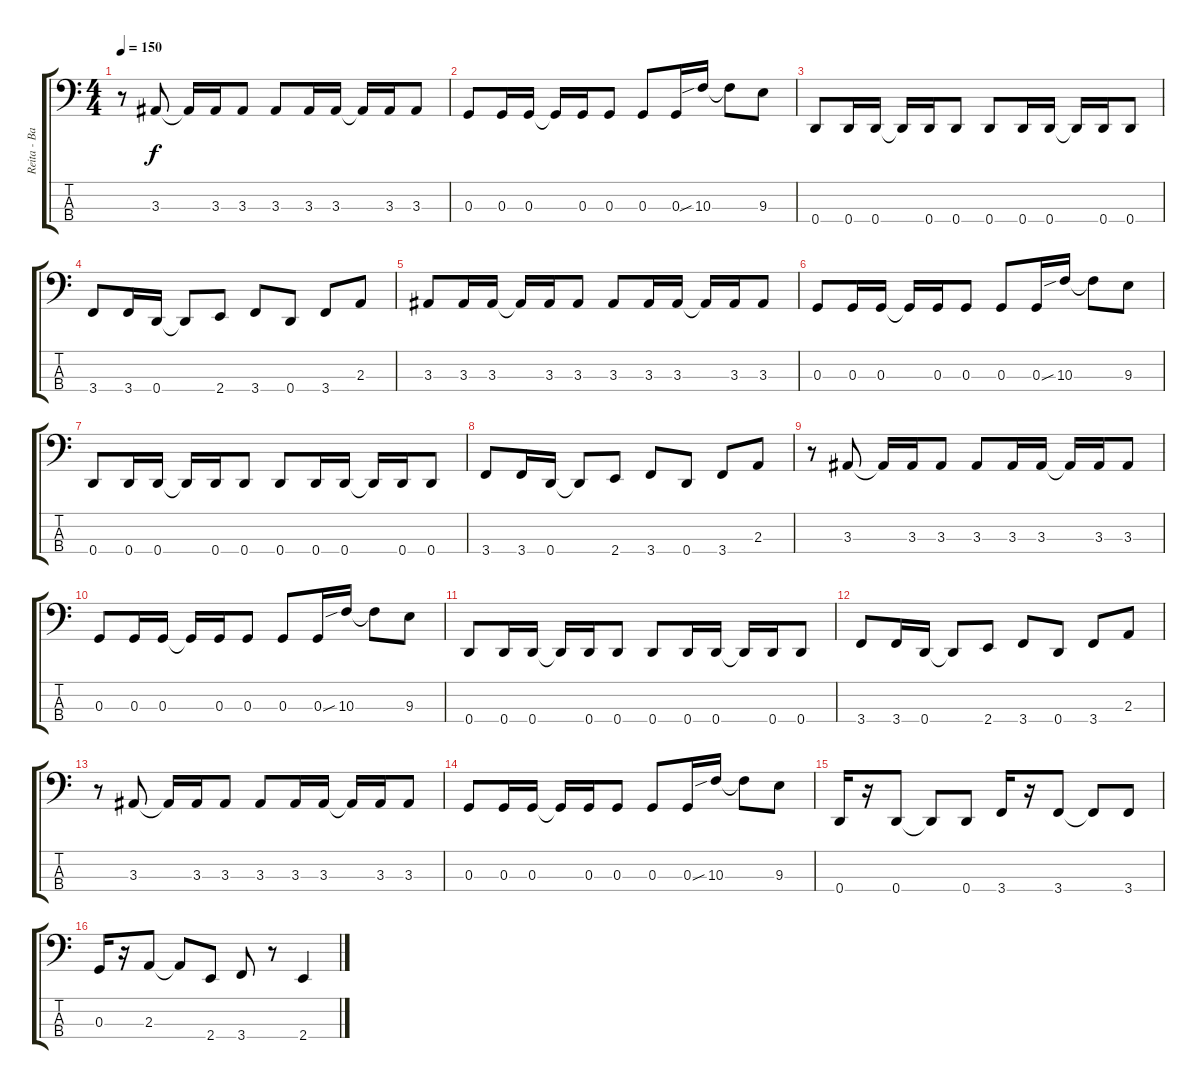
\track ("Reita - Bass" "Reita - Ba") {instrument electricbasspick}
\staff {score tabs}
\tuning (F2 C2 G1 D1) {hide}
\ts (4 4)
\section ("" "")
\tempo 150
\clef f4
\ks c
r.8{dy f} 3.3.8 3.3{t}.16 3.3.16 3.3.8 3.3.8 3.3.16 3.3.16 3.3{t}.16 3.3.16 3.3.8 |
0.3.8 0.3.16 0.3.16 0.3{t}.16 0.3.16 0.3.8 0.3.8 0.3.16 10.3{sib}.16 10.3{t}.8 9.3.8 |
0.4.8 0.4.16 0.4.16 0.4{t}.16 0.4.16 0.4.8 0.4.8 0.4.16 0.4.16 0.4{t}.16 0.4.16 0.4.8 |
3.4.8 3.4.16 0.4.16 0.4{t}.8 2.4.8 3.4.8 0.4.8 3.4.8 2.3.8 |
3.3.8 3.3.16 3.3.16 3.3{t}.16 3.3.16 3.3.8 3.3.8 3.3.16 3.3.16 3.3{t}.16 3.3.16 3.3.8 |
0.3.8 0.3.16 0.3.16 0.3{t}.16 0.3.16 0.3.8 0.3.8 0.3.16 10.3{sib}.16 10.3{t}.8 9.3.8 |
0.4.8 0.4.16 0.4.16 0.4{t}.16 0.4.16 0.4.8 0.4.8 0.4.16 0.4.16 0.4{t}.16 0.4.16 0.4.8 |
3.4.8 3.4.16 0.4.16 0.4{t}.8 2.4.8 3.4.8 0.4.8 3.4.8 2.3.8 |
r.8 3.3.8 3.3{t}.16 3.3.16 3.3.8 3.3.8 3.3.16 3.3.16 3.3{t}.16 3.3.16 3.3.8 |
0.3.8 0.3.16 0.3.16 0.3{t}.16 0.3.16 0.3.8 0.3.8 0.3.16 10.3{sib}.16 10.3{t}.8 9.3.8 |
0.4.8 0.4.16 0.4.16 0.4{t}.16 0.4.16 0.4.8 0.4.8 0.4.16 0.4.16 0.4{t}.16 0.4.16 0.4.8 |
3.4.8 3.4.16 0.4.16 0.4{t}.8 2.4.8 3.4.8 0.4.8 3.4.8 2.3.8 |
r.8 3.3.8 3.3{t}.16 3.3.16 3.3.8 3.3.8 3.3.16 3.3.16 3.3{t}.16 3.3.16 3.3.8 |
0.3.8 0.3.16 0.3.16 0.3{t}.16 0.3.16 0.3.8 0.3.8 0.3.16 10.3{sib}.16 10.3{t}.8 9.3.8 |
0.4.16 r.16 0.4.8 0.4{t}.8 0.4.8 3.4.16 r.16 3.4.8 3.4{t}.8 3.4.8 |
0.3.16 r.16 2.3.8 2.3{t}.8 2.4.8 3.4.8 r.8 2.4.4
